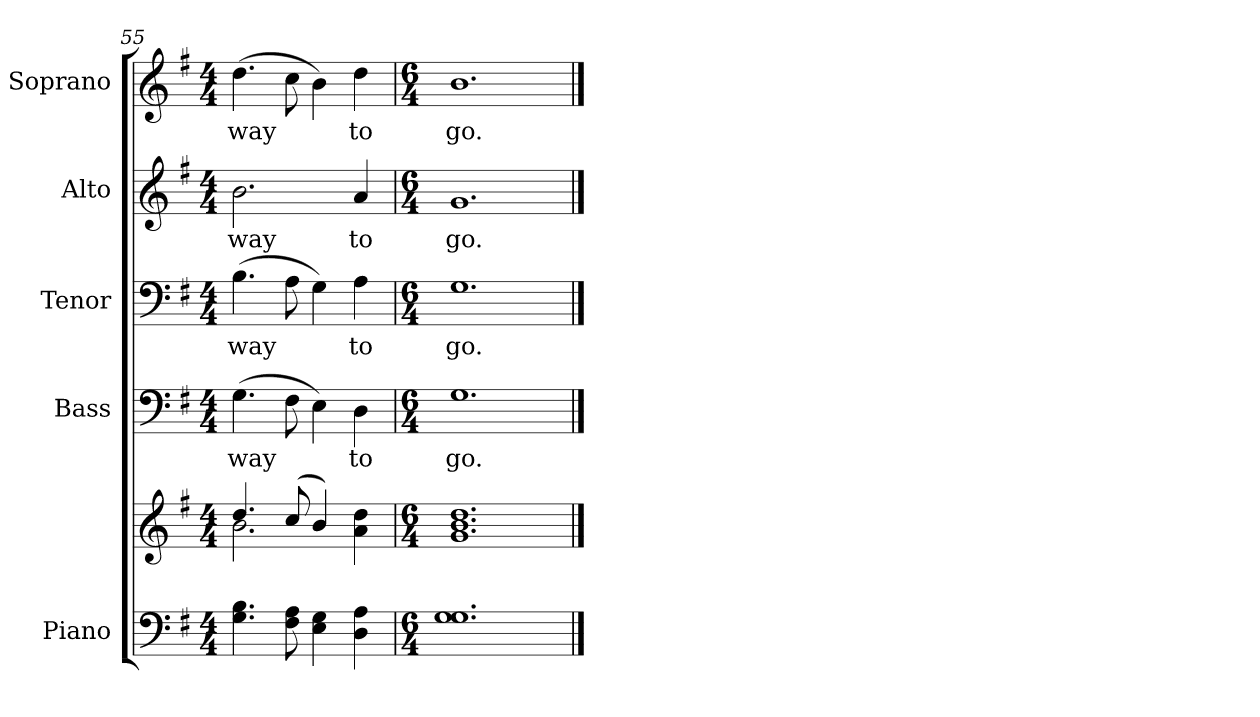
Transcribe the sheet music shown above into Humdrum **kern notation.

**kern	**kern	**kern	**text	**kern	**text	**kern	**text	**kern	**text
*part5	*part5	*part4	*part4	*part3	*part3	*part2	*part2	*part1	*part1
*staff6	*staff5	*staff4	*staff4	*staff3	*staff3	*staff2	*staff2	*staff1	*staff1
*I"Piano	*	*I"Bass	*	*I"Tenor	*	*I"Alto	*	*I"Soprano	*
*I'Pno.	*	*I'B.	*	*I'T.	*	*I'A.	*	*I'S.	*
*clefF4	*clefG2	*clefF4	*	*clefF4	*	*clefG2	*	*clefG2	*
*k[f#]	*k[f#]	*k[f#]	*	*k[f#]	*	*k[f#]	*	*k[f#]	*
*G:	*G:	*G:	*	*G:	*	*G:	*	*G:	*
*M4/4	*M4/4	*M4/4	*	*M4/4	*	*M4/4	*	*M4/4	*
=55	=55	=55	=55	=55	=55	=55	=55	=55	=55
*	*^	*	*	*	*	*	*	*	*
!	!	!	!	!LO:LY:b:color=#000000	!	!	!	!	!	!
!	!	!	!	!	!	!LO:LY:b:color=#000000	!	!	!	!
!	!	!	!	!	!	!	!	!LO:LY:b:color=#000000	!	!
!	!	!	!	!	!	!	!	!	!	!LO:LY:b:color=#000000
4.Gi\ 4.Bi	4.ddi/	2.bi\	(4.Gi\	way	(4.Bi\	way	2.bi\	way	(4.ddi\	way
8F#i\ 8Ai	(8cci/	.	8F#i\	.	8Ai\	.	.	.	8cci\	.
4Ei\ 4Gi	4bi/)	.	4Ei\)	.	4Gi\)	.	.	.	4bi\)	.
!	!	!	!	!LO:LY:b:color=#000000	!	!	!	!	!	!
!	!	!	!	!	!	!LO:LY:b:color=#000000	!	!	!	!
!	!	!	!	!	!	!	!	!LO:LY:b:color=#000000	!	!
!	!	!	!	!	!	!	!	!	!	!LO:LY:b:color=#000000
4Di\ 4Ai	4ai\ 4ddi	4ryy	4Di\	to	4Ai\	to	4ai/	to	4ddi\	to
*	*v	*v	*	*	*	*	*	*	*	*
!!LO:PB:g=z
=56	=56	=56	=56	=56	=56	=56	=56	=56	=56
*M6/4	*M6/4	*M6/4	*	*M6/4	*	*M6/4	*	*M6/4	*
*	*^	*	*	*	*	*	*	*	*
!	!	!	!	!LO:LY:b:color=#000000	!	!	!	!	!	!
*	*v	*v	*	*	*	*	*	*	*	*
*	*^	*	*	*	*	*	*	*	*
!	!	!	!	!	!	!LO:LY:b:color=#000000	!	!	!	!
*	*v	*v	*	*	*	*	*	*	*	*
*	*^	*	*	*	*	*	*	*	*
!	!	!	!	!	!	!	!	!LO:LY:b:color=#000000	!	!
*	*v	*v	*	*	*	*	*	*	*	*
*	*^	*	*	*	*	*	*	*	*
!	!	!	!	!	!	!	!	!	!	!LO:LY:b:color=#000000
*	*v	*v	*	*	*	*	*	*	*	*
1.Gi 1.Gi	1.gi 1.bi 1.ddi	1.Gi	go.	1.Gi	go.	1.gi	go.	1.bi	go.
==	==	==	==	==	==	==	==	==	==
*-	*-	*-	*-	*-	*-	*-	*-	*-	*-
